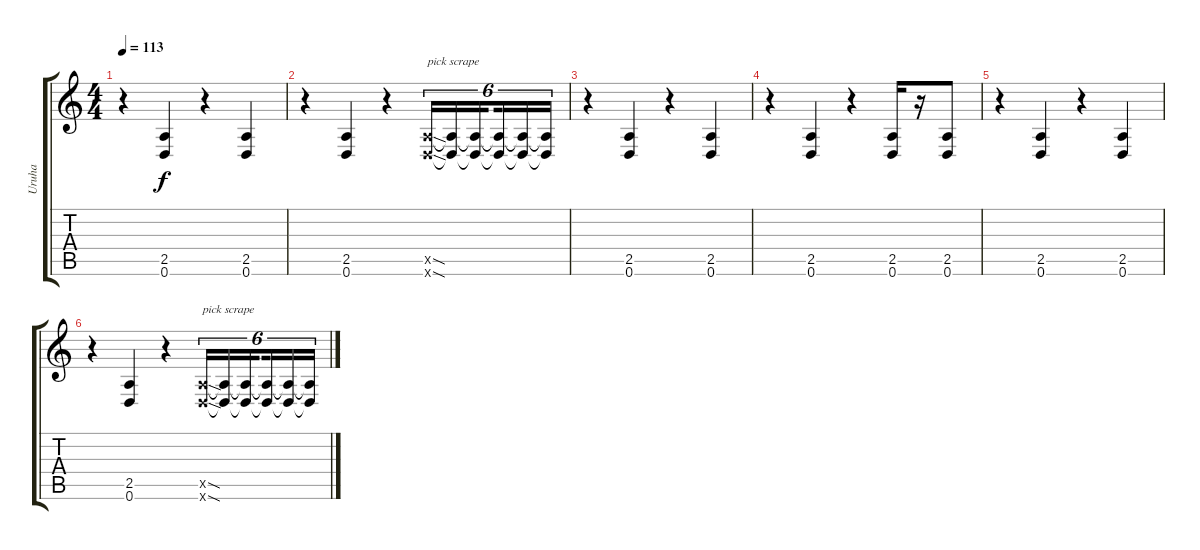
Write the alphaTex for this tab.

\track ("Uruha" "Uruha") {instrument distortionguitar}
\staff {score tabs}
\tuning (D4 A3 F3 C3 G2 D2) {hide}
\ts (4 4)
\tempo 113
\clef g2
\ks c
r.4{dy f} (2.5 0.6).4 r.4 (2.5 0.6).4 |
r.4 (2.5 0.6).4 r.4 (2.5{sod x} 0.6{sod x}).16{tu (6 4) txt "pick scrape" volume 16 instrument guitarfretnoise} (2.5{t} 0.6{t}).16{tu (6 4)} (2.5{t} 0.6{t}).16{tu (6 4) beam splitsecondary} (2.5{t} 0.6{t}).16{tu (6 4)} (2.5{t} 0.6{t}).16{tu (6 4)} (2.5{t} 0.6{t}).16{tu (6 4)} |
r.4{volume 13 instrument distortionguitar} (2.5 0.6).4 r.4 (2.5 0.6).4 |
r.4 (2.5 0.6).4 r.4 (2.5 0.6).16 r.16 (2.5 0.6).8 |
r.4 (2.5 0.6).4 r.4 (2.5 0.6).4 |
r.4 (2.5 0.6).4 r.4 (2.5{sod x} 0.6{sod x}).16{tu (6 4) txt "pick scrape" volume 16 instrument guitarfretnoise} (2.5{t} 0.6{t}).16{tu (6 4)} (2.5{t} 0.6{t}).16{tu (6 4) beam splitsecondary} (2.5{t} 0.6{t}).16{tu (6 4)} (2.5{t} 0.6{t}).16{tu (6 4)} (2.5{t} 0.6{t}).16{tu (6 4)}
